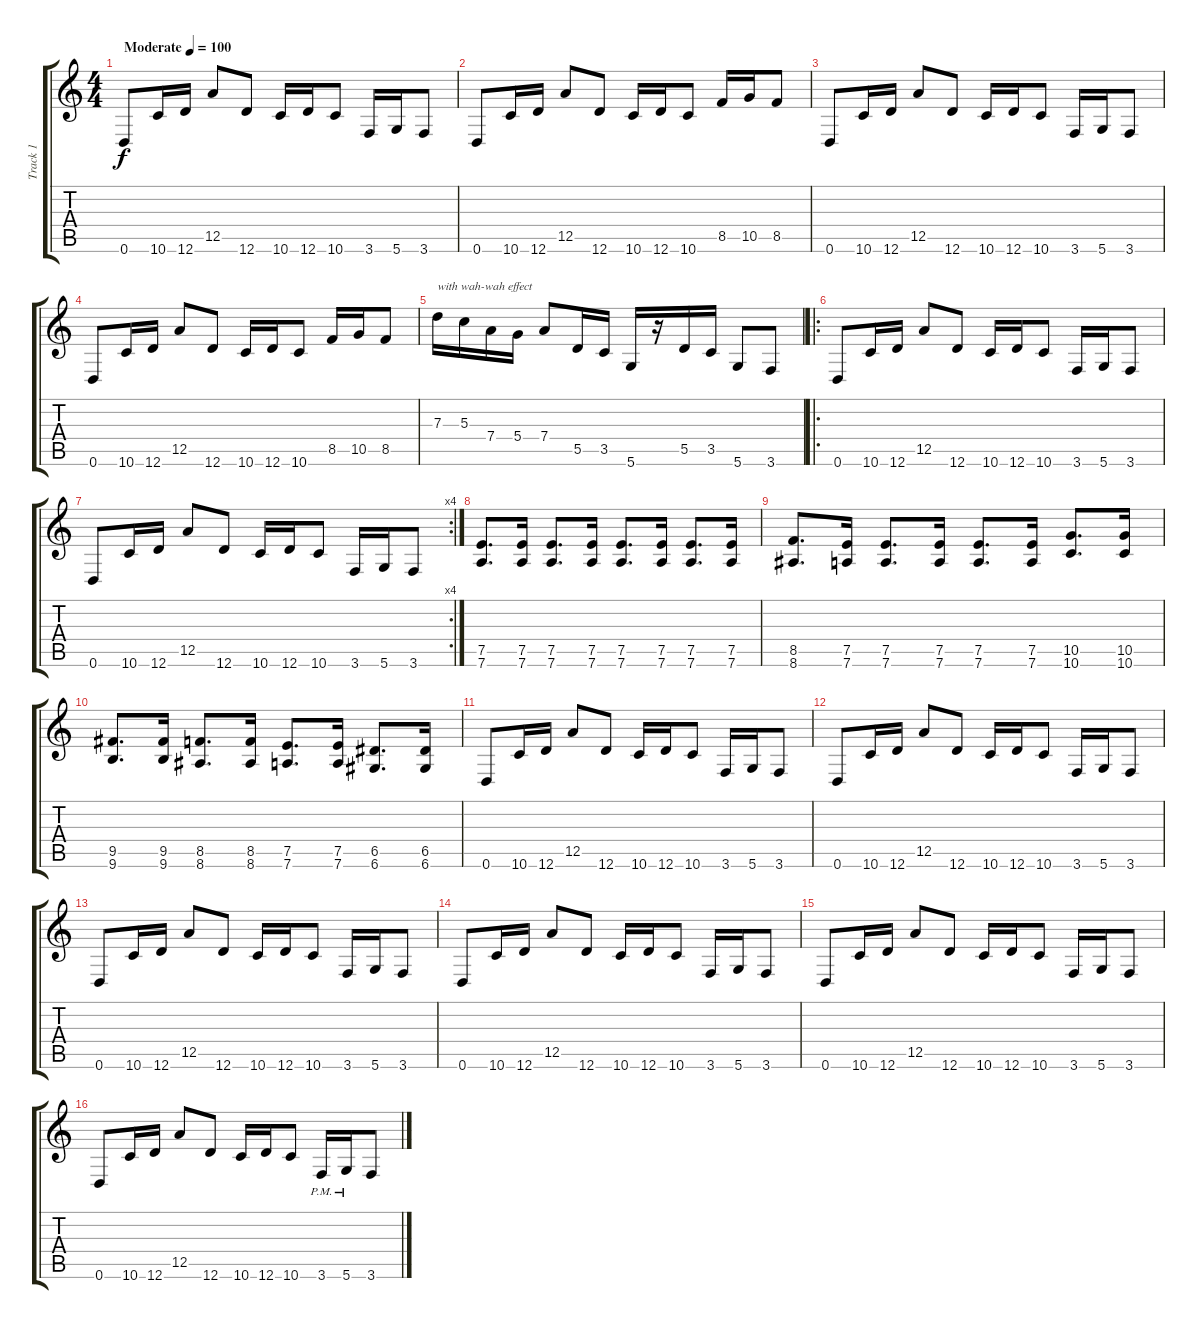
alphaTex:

\track ("Track 1" "Track 1") {instrument distortionguitar}
\staff {score tabs}
\tuning (E4 B3 G3 D3 A2 D2) {hide}
\ts (4 4)
\tempo (100 "Moderate")
\clef g2
\ks c
0.6.8{dy f instrument distortionguitar} 10.6.16 12.6.16 12.5.8 12.6.8 10.6.16 12.6.16 10.6.8 3.6.16 5.6.16 3.6.8 |
0.6.8 10.6.16 12.6.16 12.5.8 12.6.8 10.6.16 12.6.16 10.6.8 8.5.16 10.5.16 8.5.8 |
0.6.8 10.6.16 12.6.16 12.5.8 12.6.8 10.6.16 12.6.16 10.6.8 3.6.16 5.6.16 3.6.8 |
0.6.8 10.6.16 12.6.16 12.5.8 12.6.8 10.6.16 12.6.16 10.6.8 8.5.16 10.5.16 8.5.8 |
7.3.16{txt "with wah-wah effect"} 5.3.16 7.4.16 5.4.16 7.4.8 5.5.16 3.5.16 5.6.16 r.16 5.5.16 3.5.16 5.6.8 3.6.8 |
\ro
0.6.8 10.6.16 12.6.16 12.5.8 12.6.8 10.6.16 12.6.16 10.6.8 3.6.16 5.6.16 3.6.8 |
\rc 4
0.6.8 10.6.16 12.6.16 12.5.8 12.6.8 10.6.16 12.6.16 10.6.8 3.6.16 5.6.16 3.6.8 |
(7.5 7.6).8{d} (7.5 7.6).16 (7.5 7.6).8{d} (7.5 7.6).16 (7.5 7.6).8{d} (7.5 7.6).16 (7.5 7.6).8{d} (7.5 7.6).16 |
(8.5 8.6).8{d} (7.5 7.6).16 (7.5 7.6).8{d} (7.5 7.6).16 (7.5 7.6).8{d} (7.5 7.6).16 (10.5 10.6).8{d} (10.5 10.6).16 |
(9.5 9.6).8{d} (9.5 9.6).16 (8.5 8.6).8{d} (8.5 8.6).16 (7.5 7.6).8{d} (7.5 7.6).16 (6.5 6.6).8{d} (6.5 6.6).16 |
0.6.8 10.6.16 12.6.16 12.5.8 12.6.8 10.6.16 12.6.16 10.6.8 3.6.16 5.6.16 3.6.8 |
0.6.8 10.6.16 12.6.16 12.5.8 12.6.8 10.6.16 12.6.16 10.6.8 3.6.16 5.6.16 3.6.8 |
0.6.8 10.6.16 12.6.16 12.5.8 12.6.8 10.6.16 12.6.16 10.6.8 3.6.16 5.6.16 3.6.8 |
0.6.8 10.6.16 12.6.16 12.5.8 12.6.8 10.6.16 12.6.16 10.6.8 3.6.16 5.6.16 3.6.8 |
0.6.8 10.6.16 12.6.16 12.5.8 12.6.8 10.6.16 12.6.16 10.6.8 3.6.16 5.6.16 3.6.8 |
0.6.8 10.6.16 12.6.16 12.5.8 12.6.8 10.6.16 12.6.16 10.6.8 3.6{pm}.16 5.6{pm}.16 3.6.8
